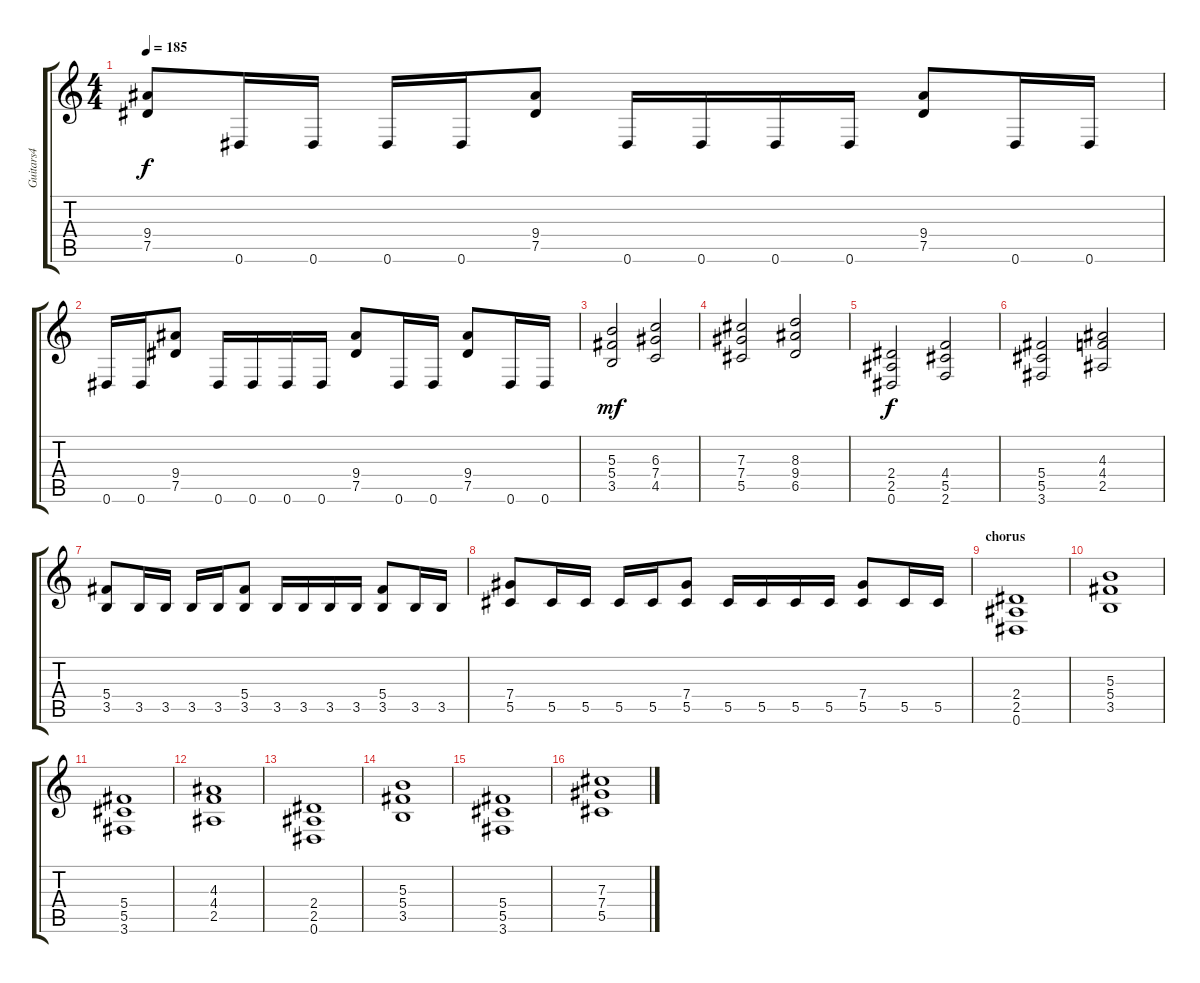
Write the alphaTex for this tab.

\track ("Guitars4" "Guitars4") {instrument distortionguitar}
\staff {score tabs}
\tuning (Eb4 Bb3 Gb3 Db3 Ab2 Eb2) {hide}
\ts (4 4)
\section ("" "")
\tempo 185
\clef g2
\ks c
(9.4 7.5).8{dy f} 0.6.16 0.6.16 0.6.16 0.6.16 (9.4 7.5).8 0.6.16 0.6.16 0.6.16 0.6.16 (9.4 7.5).8 0.6.16 0.6.16 |
0.6.16 0.6.16 (9.4 7.5).8 0.6.16 0.6.16 0.6.16 0.6.16 (9.4 7.5).8 0.6.16 0.6.16 (9.4 7.5).8 0.6.16 0.6.16 |
(5.3 5.4 3.5).2{dy mf} (6.3 7.4 4.5).2 |
(7.3 7.4 5.5).2 (8.3 9.4 6.5).2 |
(2.4 2.5 0.6).2{dy f} (4.4 5.5 2.6).2 |
(5.4 5.5 3.6).2 (4.3 4.4 2.5).2 |
(5.4 3.5).8 3.5.16 3.5.16 3.5.16 3.5.16 (5.4 3.5).8 3.5.16 3.5.16 3.5.16 3.5.16 (5.4 3.5).8 3.5.16 3.5.16 |
(7.4 5.5).8 5.5.16 5.5.16 5.5.16 5.5.16 (7.4 5.5).8 5.5.16 5.5.16 5.5.16 5.5.16 (7.4 5.5).8 5.5.16 5.5.16 |
\section ("" "chorus")
(2.4 2.5 0.6).1 |
(5.3 5.4 3.5).1 |
(5.4 5.5 3.6).1 |
(4.3 4.4 2.5).1 |
(2.4 2.5 0.6).1 |
(5.3 5.4 3.5).1 |
(5.4 5.5 3.6).1 |
(7.3 7.4 5.5).1
